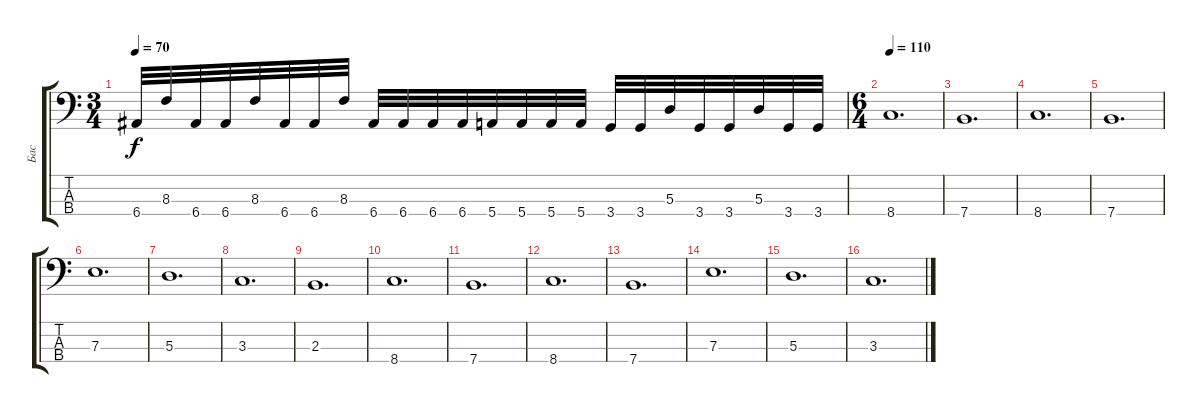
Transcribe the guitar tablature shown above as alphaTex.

\track ("Бас" "Бас") {instrument acousticguitarsteel}
\staff {score tabs}
\tuning (G2 D2 A1 E1) {hide}
\ts (3 4)
\tempo 70
\clef f4
\ks c
6.4.32{dy f} 8.3.32 6.4.32 6.4.32 8.3.32 6.4.32 6.4.32 8.3.32 6.4.32 6.4.32 6.4.32 6.4.32 5.4.32 5.4.32 5.4.32 5.4.32 3.4.32 3.4.32 5.3.32 3.4.32 3.4.32 5.3.32 3.4.32 3.4.32 |
\ts (6 4)
\tempo 110
8.4.1{d} |
7.4.1{d} |
8.4.1{d} |
7.4.1{d} |
7.3.1{d} |
5.3.1{d} |
3.3.1{d} |
2.3.1{d} |
8.4.1{d} |
7.4.1{d} |
8.4.1{d} |
7.4.1{d} |
7.3.1{d} |
5.3.1{d} |
3.3.1{d}
